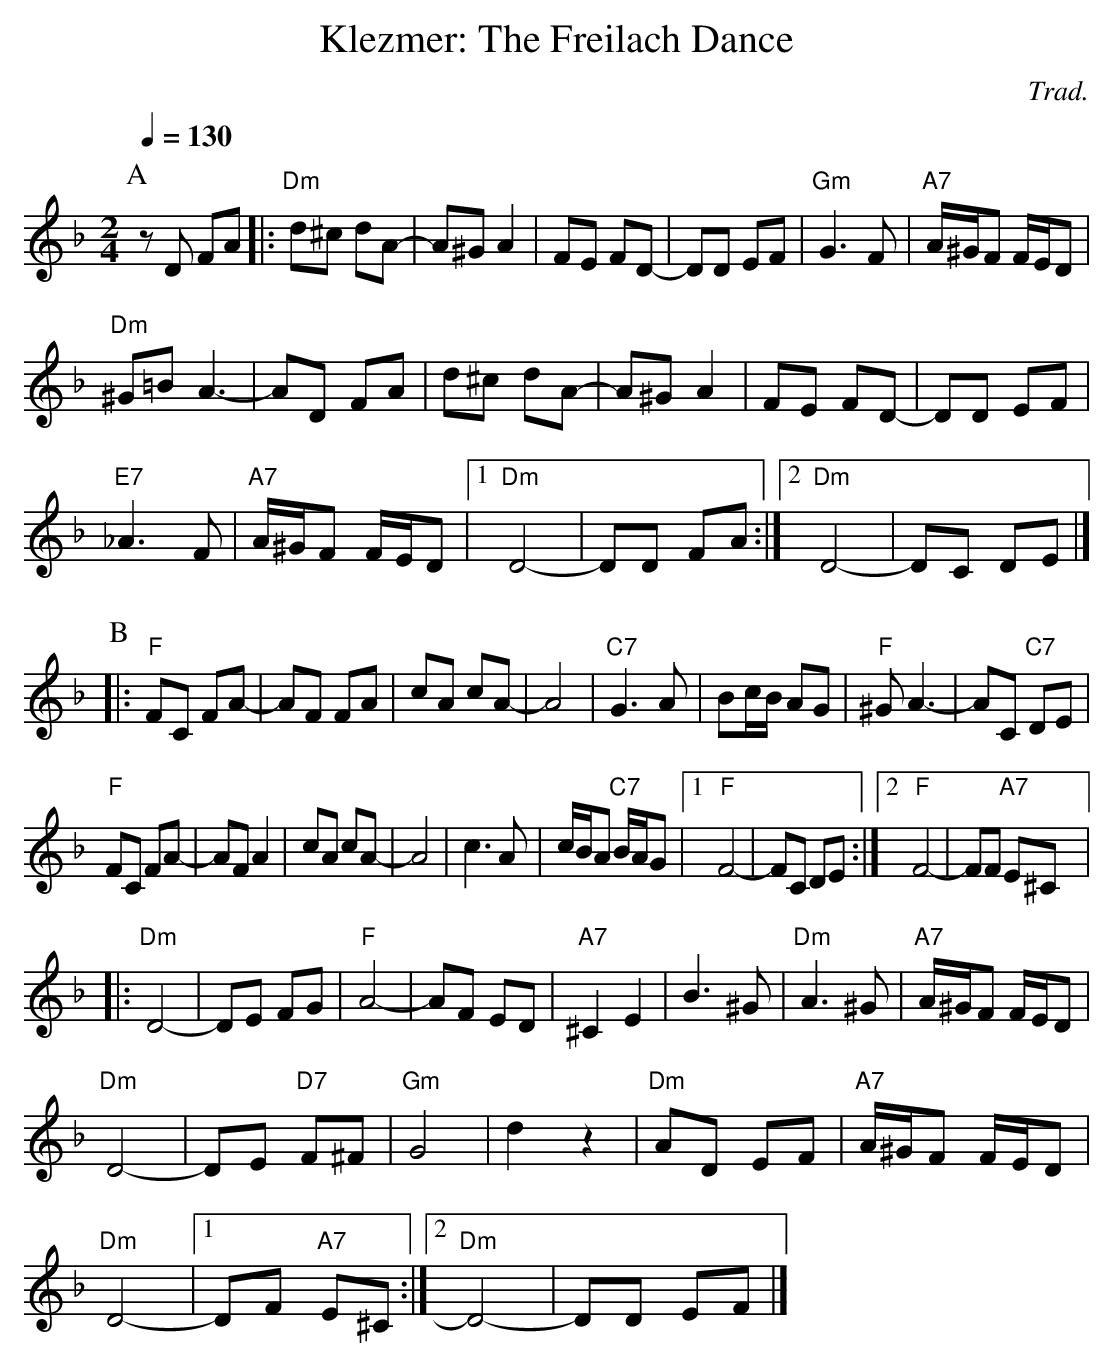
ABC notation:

X:1
T:Klezmer: The Freilach Dance
C:Trad.
L:1/8
Q:1/4=130
M:2/4
K:F
P:A
zD FA |: "Dm"d^c dA- | A^G A2 | FE FD- | DD EF | "Gm"G3 F | "A7"A/^G/F F/E/D |
"Dm"^G=B A3- | AD FA | d^c dA- | A^G A2 | FE FD- | DD EF |
"E7"_A3 F | "A7"A/^G/F F/E/D |1 "Dm"D4- | DD FA :|2 "Dm"D4- | DC DE |]
%%vskip 1
P:B
|: "F"FC FA- | AF FA | cA cA- | A4 | "C7"G3 A | Bc/B/ AG | "F"^G A3- | AC "C7"DE |
"F"FC FA- | AF A2 | cA cA- | A4 | c3 A | c/B/A "C7"B/A/G |1 \
"F"F4- | FC DE :|2 "F"F4- | FF "A7"E^C |:
"Dm"D4- | DE FG | "F"A4- | AF ED | "A7"^C2 E2 | B3 ^G | "Dm"A3 ^G | "A7"A/^G/F F/E/D |
"Dm"D4- | DE "D7"F^F | "Gm"G4 | d2 z2 | "Dm"AD EF | "A7"A/^G/F F/E/D |
"Dm"D4- |1 DF "A7"E^C :|2 "Dm"D4- | DD EF |]
